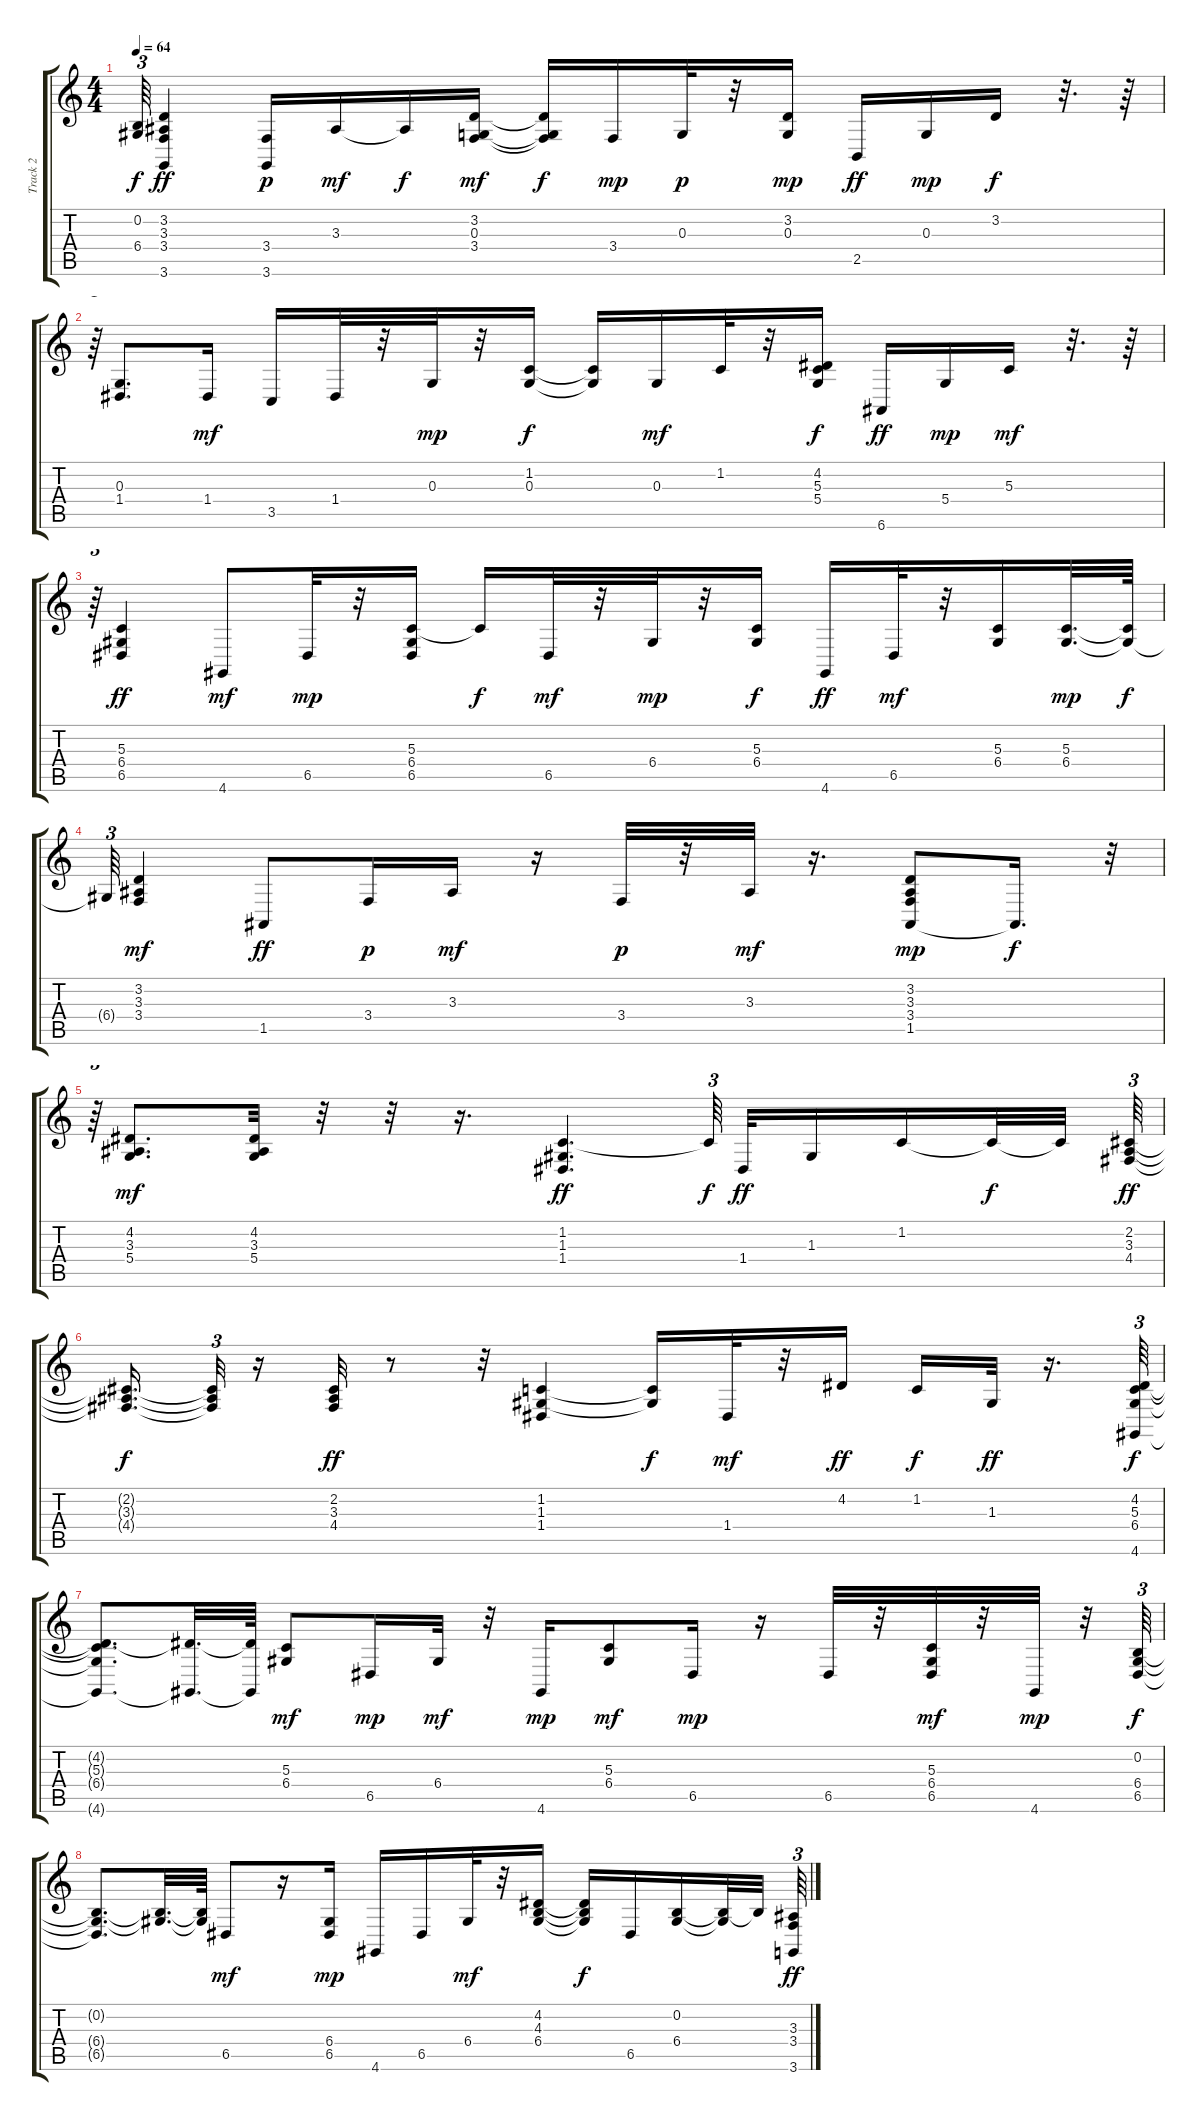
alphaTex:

\track ("Track 2" "Track 2") {instrument electricpiano1}
\staff {score tabs}
\tuning (E4 B3 G3 D3 A2 E2) {hide}
\ts (4 4)
\tempo 64
\clef g2
\ks c
(0.2{t} 6.4{t}).64{tu (3 2) dy f} (3.2 3.3 3.4 3.6).4{dy ff} (3.4 3.6).16{dy p} 3.3.16{dy mf} 3.3{t}.16{dy f} (3.2 0.3 3.4).16{dy mf} (3.2{t} 0.3{t} 3.4{t}).16{dy f} 3.4.16{dy mp} 0.3.32{dy p} r.32 (3.2 0.3).16{dy mp} 2.5.16{dy ff} 0.3.16{dy mp} 3.2.16{dy f} r.32{d} r.64 |
r.64{tu (3 2)} (0.3 1.4).8{d} 1.4.16{dy mf} 3.5.16 1.4.32 r.32 0.3.32{dy mp} r.32 (1.2 0.3).16{dy f} (1.2{t} 0.3{t}).16 0.3.16{dy mf} 1.2.32 r.32 (4.2 5.3 5.4).16{dy f} 6.6.16{dy ff} 5.4.16{dy mp} 5.3.16{dy mf} r.32{d} r.64 |
r.64{tu (3 2)} (5.3 6.4 6.5).4{dy ff} 4.6.8{dy mf} 6.5.32{dy mp} r.32 (5.3 6.4 6.5).16 5.3{t}.16{dy f} 6.5.32{dy mf} r.32 6.4.32{dy mp} r.32 (5.3 6.4).16{dy f} 4.6.16{dy ff} 6.5.32{dy mf} r.32 (5.3 6.4).16 (5.3 6.4).32{d dy mp} (5.3{t} 6.4{t}).64{dy f} |
6.4{t}.64{tu (3 2)} (3.2 3.3 3.4).4{dy mf} 1.5.8{dy ff} 3.4.16{dy p} 3.3.16{dy mf} r.16 3.4.32{dy p} r.32 3.3.32{dy mf} r.16{d} (3.2 3.3 3.4 1.5).8{dy mp} 1.5{t}.16{d dy f} r.32{tu (3 2)} |
r.64{tu (3 2)} (4.2 3.3 5.4).8{d dy mf} (4.2 3.3 5.4).32 r.32 r.32 r.16{d} (1.2 1.3 1.4).4{d dy ff} 1.2{t}.64{tu (3 2) dy f} 1.4.32{dy ff} 1.3.16 1.2.16 1.2{t}.32{dy f} 1.2{t}.32 (2.2 3.3 4.4).64{tu (3 2) dy ff} |
(2.2{t} 3.3{t} 4.4{t}).16{d dy f} (2.2{t} 3.3{t} 4.4{t}).32{tu (3 2)} r.16 (2.2 3.3 4.4).32{dy ff} r.8 r.32 (1.2 1.3 1.4).4 (1.2{t} 1.3{t}).16{dy f} 1.4.32{dy mf} r.32 4.2.16{dy ff} 1.2.16{dy f} 1.3.32{dy ff} r.16{d} (4.2 5.3 6.4 4.6).64{tu (3 2) dy f} |
(4.2{t} 5.3{t} 6.4{t} 4.6{t}).8{d} (4.2{t} 4.6{t}).32{d} (4.2{t} 4.6{t}).64 (5.3 6.4).8{dy mf} 6.5.16{dy mp} 6.4.32{dy mf} r.32 4.6.16{dy mp} (5.3 6.4).8{dy mf} 6.5.16{dy mp} r.16 6.5.32 r.32 (5.3 6.4 6.5).32{dy mf} r.32 4.6.32{dy mp} r.32 (0.2 6.4 6.5).64{tu (3 2) dy f} |
(0.2{t} 6.4{t} 6.5{t}).8{d} (0.2{t} 6.4{t}).32{d} (0.2{t} 6.4{t}).64 6.5.8{dy mf} r.16 (6.4 6.5).16{dy mp} 4.6.16 6.5.16 6.4.32{dy mf} r.32 (4.2 4.3 6.4).16 (4.2{t} 4.3{t} 6.4{t}).16{dy f} 6.5.16 (0.2 6.4).16 (0.2{t} 6.4{t}).32 0.2{t}.32 (3.3 3.4 3.6).64{tu (3 2) dy ff}
